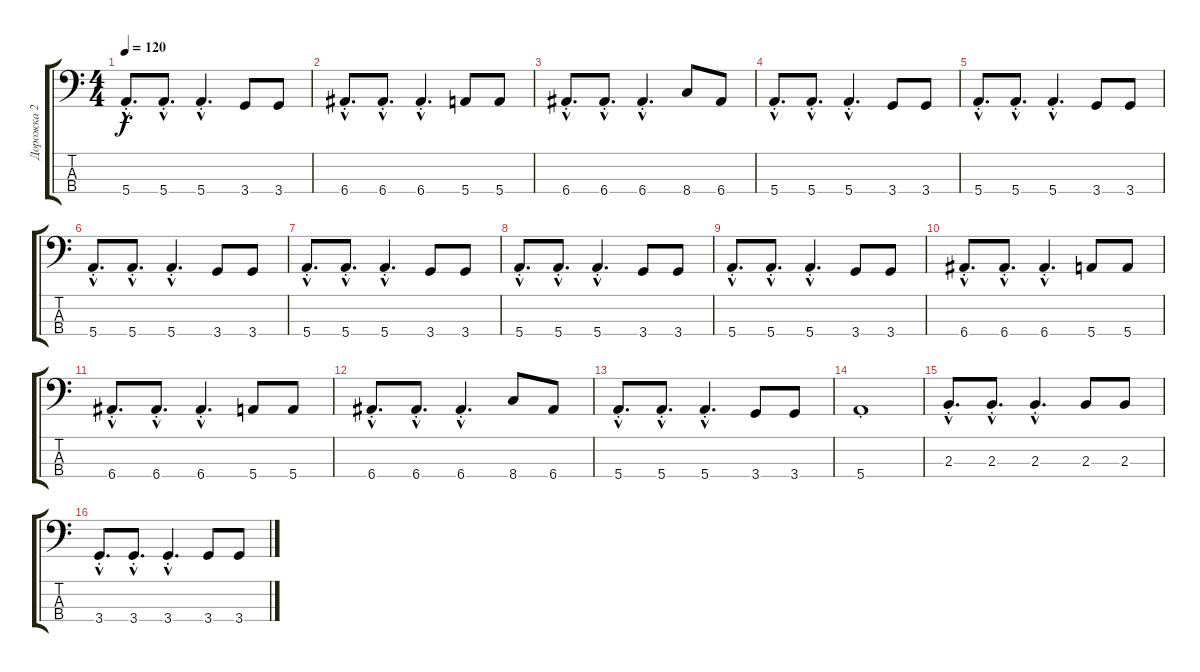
\track ("Дорожка 2" "Дорожка 2") {instrument electricbassfinger}
\staff {score tabs}
\tuning (G2 D2 A1 E1) {hide}
\ts (4 4)
\tempo 120
\clef f4
\ks c
5.4{hac st}.8{d dy f} 5.4{hac st}.8{d} 5.4{hac st}.4{d} 3.4.8 3.4.8 |
6.4{hac st}.8{d} 6.4{hac st}.8{d} 6.4{hac st}.4{d} 5.4.8 5.4.8 |
6.4{hac st}.8{d} 6.4{hac st}.8{d} 6.4{hac st}.4{d} 8.4.8 6.4.8 |
5.4{hac st}.8{d} 5.4{hac st}.8{d} 5.4{hac st}.4{d} 3.4.8 3.4.8 |
5.4{hac st}.8{d} 5.4{hac st}.8{d} 5.4{hac st}.4{d} 3.4.8 3.4.8 |
5.4{hac st}.8{d} 5.4{hac st}.8{d} 5.4{hac st}.4{d} 3.4.8 3.4.8 |
5.4{hac st}.8{d} 5.4{hac st}.8{d} 5.4{hac st}.4{d} 3.4.8 3.4.8 |
5.4{hac st}.8{d} 5.4{hac st}.8{d} 5.4{hac st}.4{d} 3.4.8 3.4.8 |
5.4{hac st}.8{d} 5.4{hac st}.8{d} 5.4{hac st}.4{d} 3.4.8 3.4.8 |
6.4{hac st}.8{d} 6.4{hac st}.8{d} 6.4{hac st}.4{d} 5.4.8 5.4.8 |
6.4{hac st}.8{d} 6.4{hac st}.8{d} 6.4{hac st}.4{d} 5.4.8 5.4.8 |
6.4{hac st}.8{d} 6.4{hac st}.8{d} 6.4{hac st}.4{d} 8.4.8 6.4.8 |
5.4{hac st}.8{d} 5.4{hac st}.8{d} 5.4{hac st}.4{d} 3.4.8 3.4.8 |
5.4{st}.1 |
2.3{hac st}.8{d} 2.3{hac st}.8{d} 2.3{hac st}.4{d} 2.3.8 2.3.8 |
3.4{hac st}.8{d} 3.4{hac st}.8{d} 3.4{hac st}.4{d} 3.4.8 3.4.8
